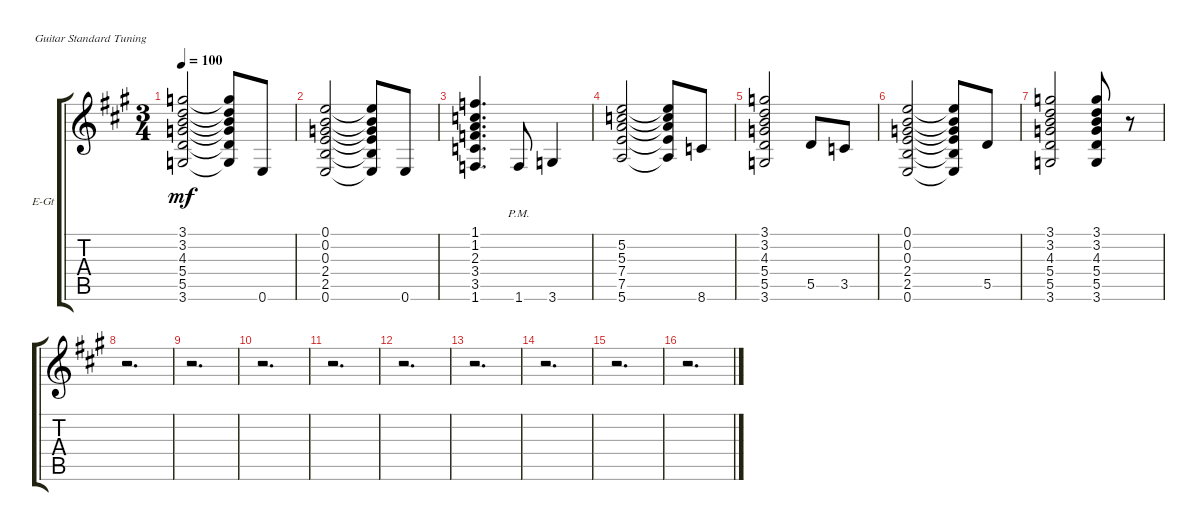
\bracketExtendMode groupsimilarinstruments
\firstSystemTrackNameOrientation horizontal
\otherSystemsTrackNameOrientation horizontal
\track ("2 Guitar" "E-Gt") {instrument distortionguitar}
\staff {score tabs}
\tuning (E4 B3 G3 D3 A2 E2)
\ts (3 4)
\tempo 100
\clef g2
\scale
1.07062
\ks a
(5.4 5.5 3.6 4.3 3.2 3.1).2{dy mf} (5.4{t} 5.5{t} 3.6{t} 4.3{t} 3.2{t} 3.1{t}).8 0.6.8 |
\scale
0.929382 (2.4 2.5 0.6 0.3 0.1 0.2).2 (2.4{t} 2.5{t} 0.6{t} 0.3{t} 0.2{t} 0.1{t}).8 0.6.8 |
\scale
1.07062 (3.4 3.5 1.6 2.3 1.2 1.1).4{d} 1.6{pm}.8 3.6.4 |
\scale
0.929382 (5.3 7.4 7.5 5.6 5.2).2 (7.4{t} 7.5{t} 5.6{t} 5.3{t} 5.2{t}).8 8.6.8 |
\scale
1.07062 (5.5 3.6 5.4 3.2 4.3 3.1).2 5.5.8 3.5.8 |
\scale
0.929382 (2.4 2.5 0.6 0.3 0.2 0.1).2 (2.4{t} 2.5{t} 0.6{t} 0.3{t} 0.2{t} 0.1{t}).8 5.5.8 |
\scale
1.07062 (5.5 3.6 5.4 4.3 3.2 3.1).2 (5.5 3.6 5.4 4.3 3.2 3.1).8 r.8 |
\scale
0.929382 r.2{d} |
\scale
1.07062 r.2{d} |
\scale
0.929382 r.2{d} |
\scale
1.07062 r.2{d} |
\scale
0.929382 r.2{d} |
\scale
1.07062 r.2{d} |
\scale
0.929382 r.2{d} |
\scale
1.07062 r.2{d} |
\scale
0.929382 r.2{d}
